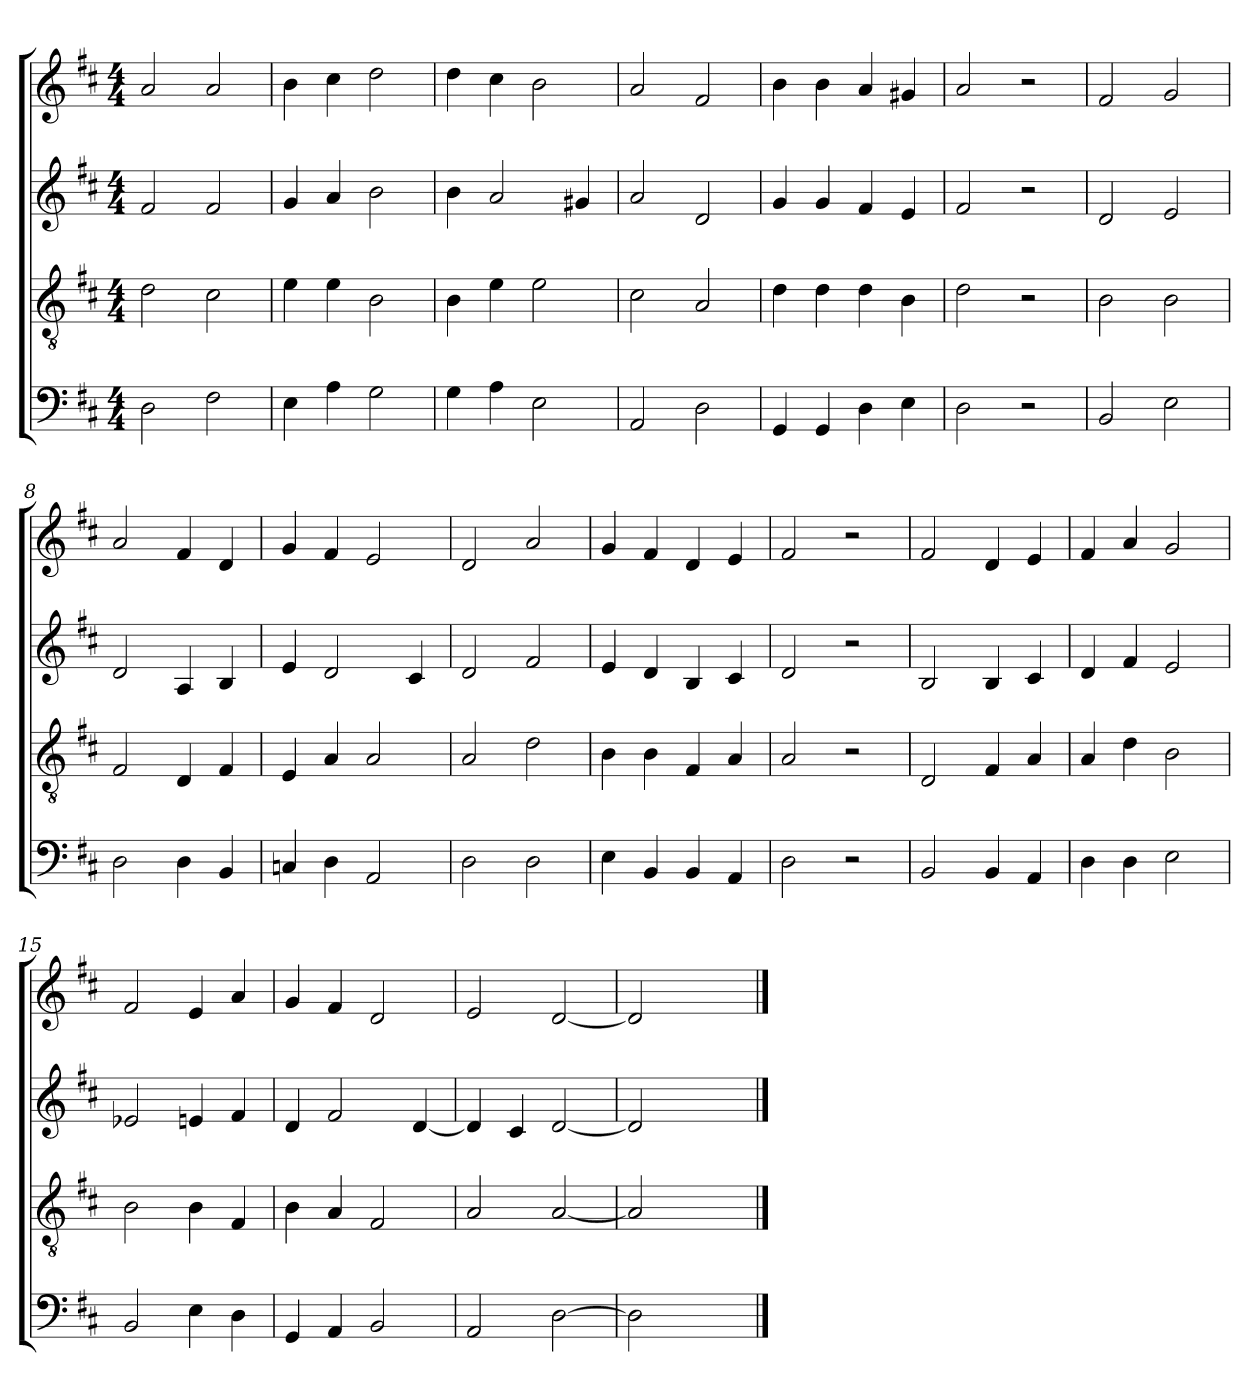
**kern	**kern	**kern	**kern
*part4	*part3	*part2	*part1
*staff4	*staff3	*staff2	*staff1
*clefF4	*clefGv2	*clefG2	*clefG2
*k[f#c#]	*k[f#c#]	*k[f#c#]	*k[f#c#]
*M4/4	*M4/4	*M4/4	*M4/4
=1	=1	=1	=1
2D	2d	2f#	2a
2F#	2c#	2f#	2a
=2	=2	=2	=2
4E	4e	4g	4b
4A	4e	4a	4cc#
2G	2B	2b	2dd
=3	=3	=3	=3
4G	4B	4b	4dd
4A	4e	2a	4cc#
2E	2e	.	2b
.	.	4g#X	.
=4	=4	=4	=4
2AA	2c#	2a	2a
2D	2A	2d	2f#
=5	=5	=5	=5
4GG	4d	4g	4b
4GG	4d	4g	4b
4D	4d	4f#	4a
4E	4B	4e	4g#X
=6	=6	=6	=6
2D	2d	2f#	2a
2r	2r	2r	2r
=7	=7	=7	=7
2BB	2B	2d	2f#
2E	2B	2e	2g
=8	=8	=8	=8
2D	2F#	2d	2a
4D	4D	4A	4f#
4BB	4F#	4B	4d
=9	=9	=9	=9
4Cn	4E	4e	4g
4D	4A	2d	4f#
2AA	2A	.	2e
.	.	4c#	.
=10	=10	=10	=10
2D	2A	2d	2d
2D	2d	2f#	2a
=11	=11	=11	=11
4E	4B	4e	4g
4BB	4B	4d	4f#
4BB	4F#	4B	4d
4AA	4A	4c#	4e
=12	=12	=12	=12
2D	2A	2d	2f#
2r	2r	2r	2r
=13	=13	=13	=13
2BB	2D	2B	2f#
4BB	4F#	4B	4d
4AA	4A	4c#	4e
=14	=14	=14	=14
4D	4A	4d	4f#
4D	4d	4f#	4a
2E	2B	2e	2g
=15	=15	=15	=15
2BB	2B	2e-X	2f#
4E	4B	4en	4e
4D	4F#	4f#	4a
=16	=16	=16	=16
4GG	4B	4d	4g
4AA	4A	2f#	4f#
2BB	2F#	.	2d
.	.	[4d	.
=17	=17	=17	=17
2AA	2A	4d]	2e
.	.	4c#	.
[2D	[2A	[2d	[2d
=18	=18	=18	=18
2D]	2A]	2d]	2d]
2ryy	2ryy	2ryy	2ryy
==	==	==	==
*-	*-	*-	*-
